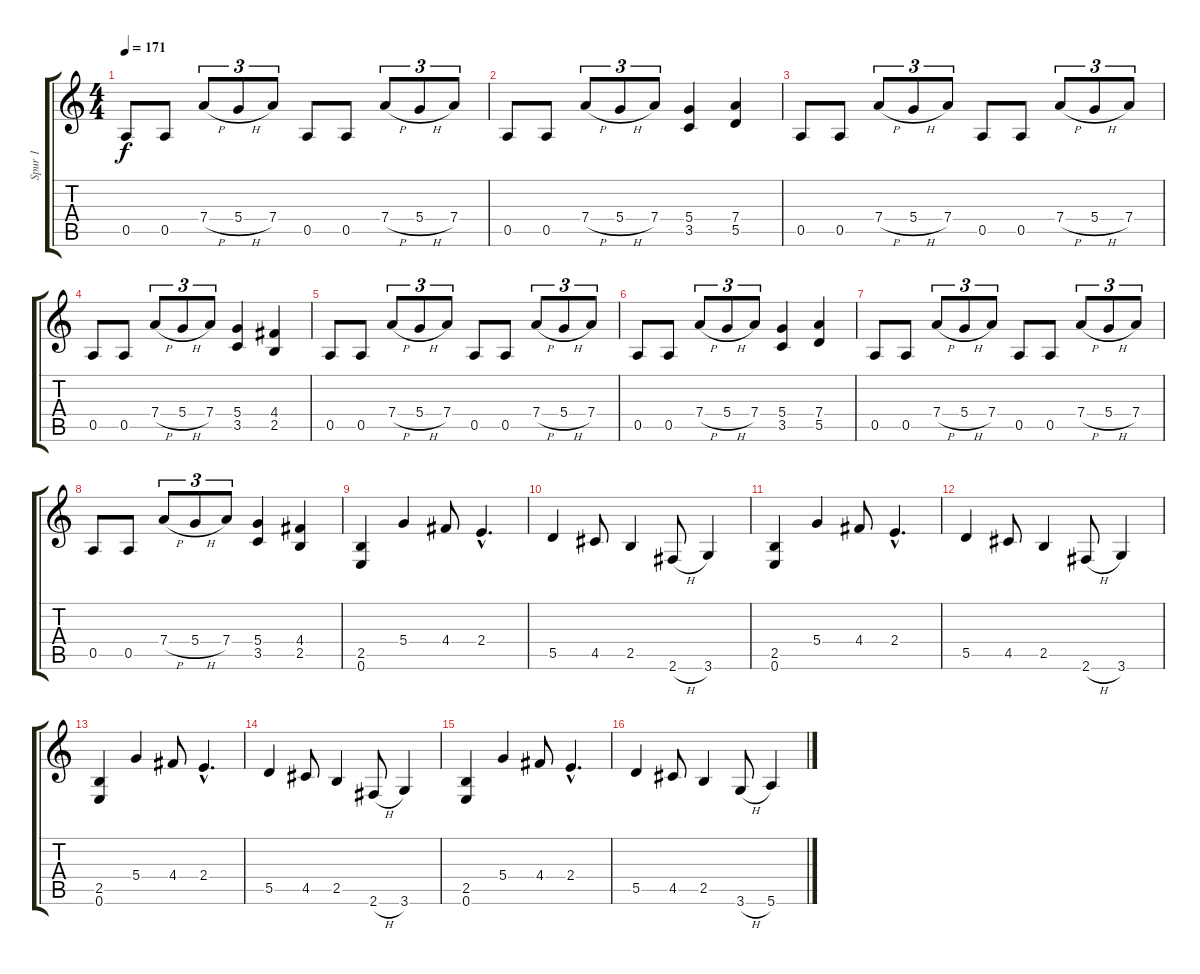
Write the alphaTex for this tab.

\track ("Spur 1" "Spur 1") {instrument distortionguitar}
\staff {score tabs}
\tuning (E4 B3 G3 D3 A2 E2) {hide}
\ts (4 4)
\tempo 171
\clef g2
\ks c
0.5.8{dy f} 0.5.8 7.4{h}.8{tu (3 2)} 5.4{h}.8{tu (3 2)} 7.4.8{tu (3 2)} 0.5.8 0.5.8 7.4{h}.8{tu (3 2)} 5.4{h}.8{tu (3 2)} 7.4.8{tu (3 2)} |
0.5.8 0.5.8 7.4{h}.8{tu (3 2)} 5.4{h}.8{tu (3 2)} 7.4.8{tu (3 2)} (5.4 3.5).4 (7.4 5.5).4 |
0.5.8 0.5.8 7.4{h}.8{tu (3 2)} 5.4{h}.8{tu (3 2)} 7.4.8{tu (3 2)} 0.5.8 0.5.8 7.4{h}.8{tu (3 2)} 5.4{h}.8{tu (3 2)} 7.4.8{tu (3 2)} |
0.5.8 0.5.8 7.4{h}.8{tu (3 2)} 5.4{h}.8{tu (3 2)} 7.4.8{tu (3 2)} (5.4 3.5).4 (4.4 2.5).4 |
0.5.8 0.5.8 7.4{h}.8{tu (3 2)} 5.4{h}.8{tu (3 2)} 7.4.8{tu (3 2)} 0.5.8 0.5.8 7.4{h}.8{tu (3 2)} 5.4{h}.8{tu (3 2)} 7.4.8{tu (3 2)} |
0.5.8 0.5.8 7.4{h}.8{tu (3 2)} 5.4{h}.8{tu (3 2)} 7.4.8{tu (3 2)} (5.4 3.5).4 (7.4 5.5).4 |
0.5.8 0.5.8 7.4{h}.8{tu (3 2)} 5.4{h}.8{tu (3 2)} 7.4.8{tu (3 2)} 0.5.8 0.5.8 7.4{h}.8{tu (3 2)} 5.4{h}.8{tu (3 2)} 7.4.8{tu (3 2)} |
0.5.8 0.5.8 7.4{h}.8{tu (3 2)} 5.4{h}.8{tu (3 2)} 7.4.8{tu (3 2)} (5.4 3.5).4 (4.4 2.5).4 |
(2.5 0.6).4 5.4.4 4.4.8 2.4{hac}.4{d} |
5.5.4 4.5.8 2.5.4 2.6{h}.8 3.6.4 |
(2.5 0.6).4 5.4.4 4.4.8 2.4{hac}.4{d} |
5.5.4 4.5.8 2.5.4 2.6{h}.8 3.6.4 |
(2.5 0.6).4 5.4.4 4.4.8 2.4{hac}.4{d} |
5.5.4 4.5.8 2.5.4 2.6{h}.8 3.6.4 |
(2.5 0.6).4 5.4.4 4.4.8 2.4{hac}.4{d} |
5.5.4 4.5.8 2.5.4 3.6{h}.8 5.6.4
